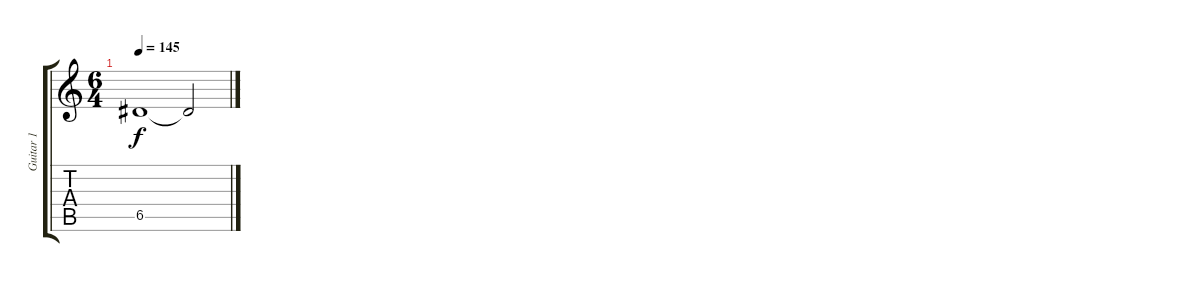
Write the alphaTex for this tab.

\track ("Guitar 1" "Guitar 1") {instrument distortionguitar}
\staff {score tabs}
\tuning (E4 B3 G3 D3 A2 E2) {hide}
\ts (6 4)
\tempo 145
\clef g2
\ks c
6.5{t}.1{dy f} 6.5{t}.2
